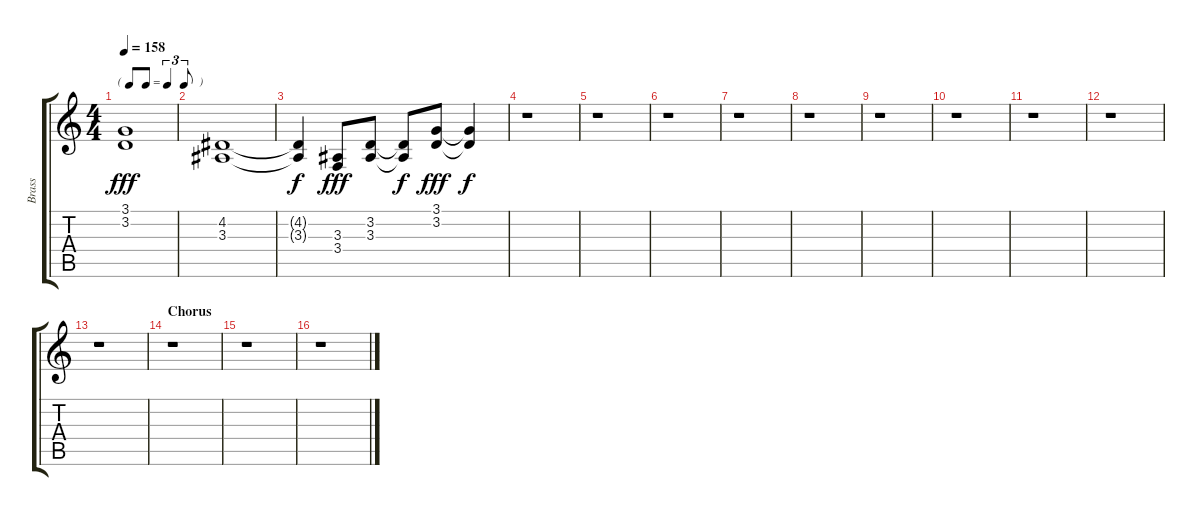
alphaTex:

\track ("Brass" "Brass") {instrument trumpet}
\staff {score tabs}
\tuning (E4 B3 G3 D3 A2 E2) {hide}
\ts (4 4)
\tf triplet8th
\tempo 158
\clef g2
\ks c
(3.1 3.2).1{dy fff} |
(4.2 3.3).1 |
(4.2{t} 3.3{t}).4{dy f} (3.3 3.4).8{dy fff} (3.2 3.3).8 (3.2{t} 3.3{t}).8{dy f} (3.1 3.2).8{dy fff} (3.1{t} 3.2{t}).4{dy f} |
r.1 |
r.1 |
r.1 |
r.1 |
r.1 |
r.1 |
r.1 |
r.1 |
r.1 |
r.1 |
\section ("" "Chorus")
r.1 |
r.1 |
r.1
